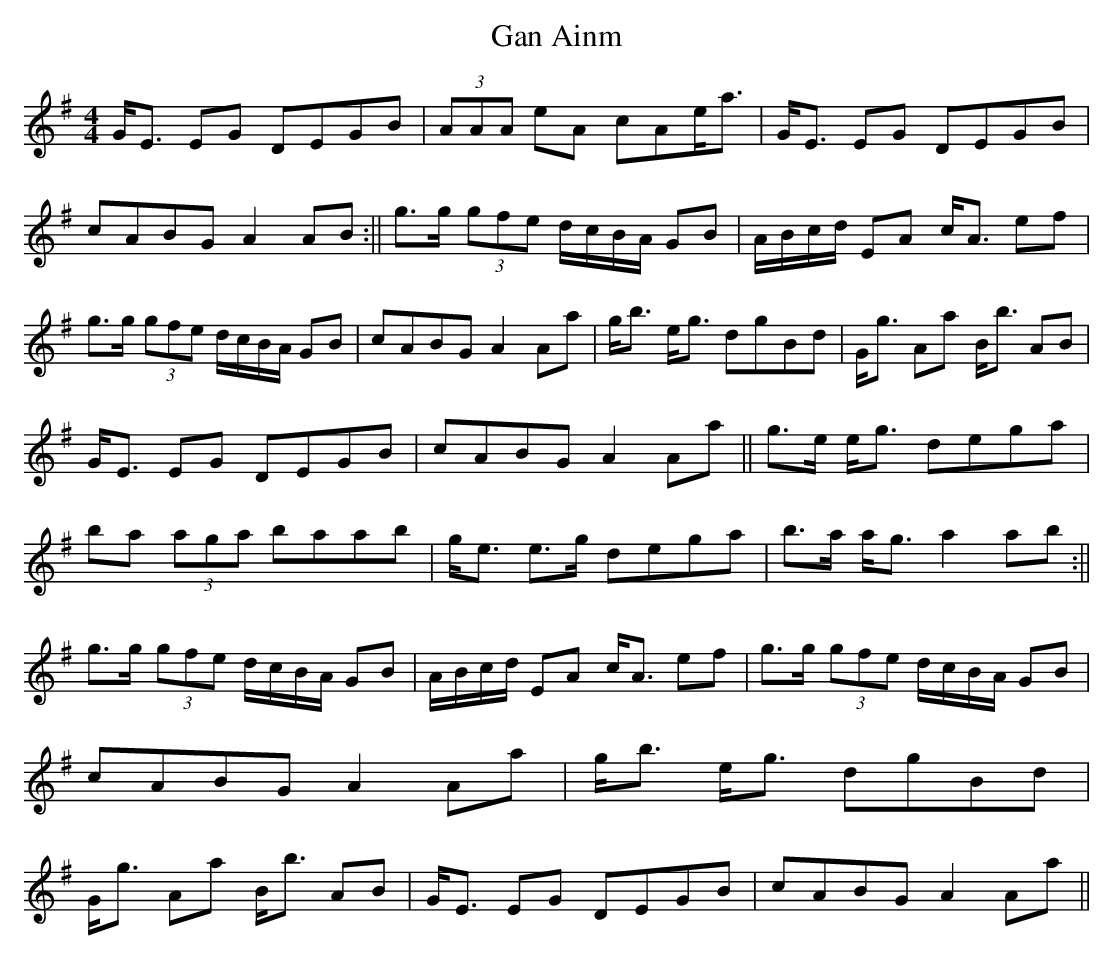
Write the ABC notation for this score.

X:1
T:Gan Ainm
M:4/4
L:1/8
K:G
G<E EG DEGB|(3AAA eA cAe<a|G<E EG DEGB|cABG A2AB:||\
g>g (3gfe d/2c/2B/2A/2 GB|A/2B/2c/2d/2 EA c<A ef|g>g (3gfe d/2c/2B/2A/2 GB|cABG A2Aa|\
g<b e<g dgBd|G<g Aa B<b AB|G<E EG DEGB|cABG A2Aa||\
g>e e<g dega|ba (3aga baab|g<e e>g dega|b>a a<g a2 ab:||\
g>g (3gfe d/2c/2B/2A/2 GB|A/2B/2c/2d/2 EA c<A ef|g>g (3gfe d/2c/2B/2A/2 GB|cABG A2Aa|\
g<b e<g dgBd|G<g Aa B<b AB|G<E EG DEGB|cABG A2Aa||
